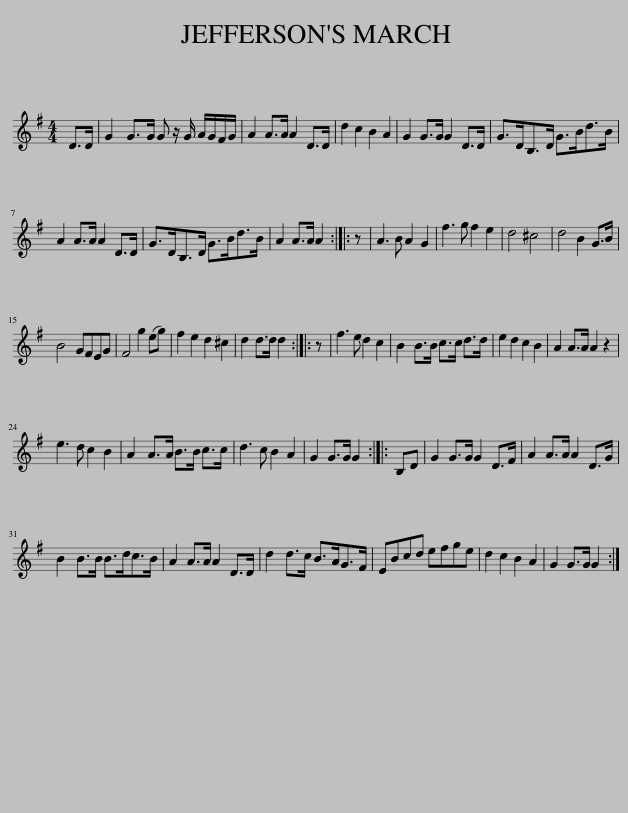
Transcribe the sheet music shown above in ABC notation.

X:1
L:1/8
M:4/4
I:linebreak $
K:G
V:1 treble
V:1
 D>D | G2 G>G G z/ G/ A/G/F/G/ | A2 A>A A2 D>D | d2 c2 B2 A2 | G2 G>G G2 D>D | %5
 G>DB,>D G>Bd>B |$ A2 A>A A2 D>D | G>DB,>D G>Bd>B | A2 A>A A2 :: z | %10
 A3 B A2 G2 | f3 g f2 e2 | d4 ^c4 | d4 B2 G>B |$ B4 GFEG | %15
 F4 g2 (eg) | f2 e2 d2 ^c2 | d2 d>d d2 :: z | f3 e d2 c2 | %20
 B2 B>B c>c d>d | e2 d2 c2 B2 | A2 A>A A2 z2 |$ e3 d c2 B2 | A2 A>A B>B c>c | %25
 d3 c B2 A2 | G2 G>G G2 :: B,D | G2 G>G G2 D>F | A2 A>A A2 D>G |$ %30
 B2 B>B B>dc>B | A2 A>A A2 D>D | d2 d>c B>AG>F | EBcd efge | d2 c2 B2 A2 | %35
 G2 G>G G2 :| %36
